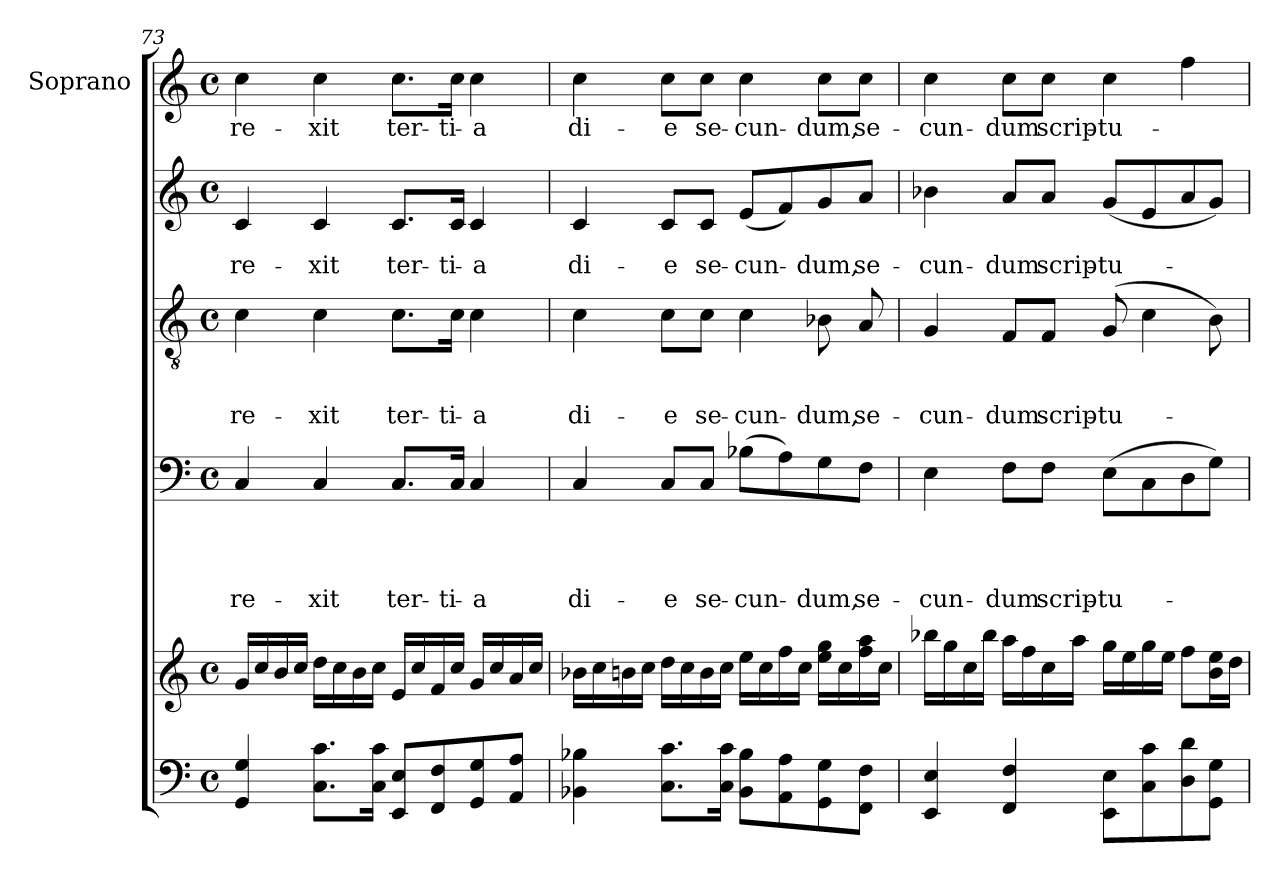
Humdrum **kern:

**kern	**kern	**kern	**text	**text	**text	**text	**kern	**text	**text	**text	**kern	**text	**text	**kern	**text
*part6	*part5	*part4	*part4	*part4	*part4	*part4	*part3	*part3	*part3	*part3	*part2	*part2	*part2	*part1	*part1
*staff6	*staff5	*staff4	*staff4	*staff4	*staff4	*staff4	*staff3	*staff3	*staff3	*staff3	*staff2	*staff2	*staff2	*staff1	*staff1
*	*	*	*	*	*	*	*	*	*	*	*	*	*	*I"Soprano	*
*clefF4	*clefG2	*clefF4	*	*	*	*	*clefGv2	*	*	*	*clefG2	*	*	*clefG2	*
*k[]	*k[]	*k[]	*	*	*	*	*k[]	*	*	*	*k[]	*	*	*k[]	*
*C:	*C:	*C:	*	*	*	*	*C:	*	*	*	*C:	*	*	*C:	*
*M4/4	*M4/4	*M4/4	*	*	*	*	*M4/4	*	*	*	*M4/4	*	*	*M4/4	*
*met(c)	*met(c)	*met(c)	*	*	*	*	*met(c)	*	*	*	*met(c)	*	*	*met(c)	*
=73	=73	=73	=73	=73	=73	=73	=73	=73	=73	=73	=73	=73	=73	=73	=73
!	!	!	!	!	!	!LO:LY:b	!	!	!	!LO:LY:b	!	!	!LO:LY:b	!	!LO:LY:b
4GG/ 4G/	16g/LL	4C/	.	.	.	-re-	4c\	.	.	-re-	4c/	.	-re-	4cc\	-re-
.	16cc/	.	.	.	.	.	.	.	.	.	.	.	.	.	.
.	16b/	.	.	.	.	.	.	.	.	.	.	.	.	.	.
.	16cc/JJ	.	.	.	.	.	.	.	.	.	.	.	.	.	.
!	!	!	!	!	!	!LO:LY:b	!	!	!	!LO:LY:b	!	!	!LO:LY:b	!	!LO:LY:b
8.C\ 8.c\L	16dd\LL	4C/	.	.	.	-xit	4c\	.	.	-xit	4c/	.	-xit	4cc\	-xit
.	16cc\	.	.	.	.	.	.	.	.	.	.	.	.	.	.
.	16b\	.	.	.	.	.	.	.	.	.	.	.	.	.	.
16C\ 16c\Jk	16cc\JJ	.	.	.	.	.	.	.	.	.	.	.	.	.	.
!	!	!	!	!	!	!LO:LY:b	!	!	!	!LO:LY:b	!	!	!LO:LY:b	!	!LO:LY:b
8EE/ 8E/L	16e/LL	8.C/L	.	.	.	ter-	8.c\L	.	.	ter-	8.c/L	.	ter-	8.cc\L	ter-
.	16cc/	.	.	.	.	.	.	.	.	.	.	.	.	.	.
8FF/ 8F/	16f/	.	.	.	.	.	.	.	.	.	.	.	.	.	.
!	!	!	!	!	!	!LO:LY:b	!	!	!	!LO:LY:b	!	!	!LO:LY:b	!	!LO:LY:b
.	16cc/JJ	16C/Jk	.	.	.	-ti-	16c\Jk	.	.	-ti-	16c/Jk	.	-ti-	16cc\Jk	-ti-
!	!	!	!	!	!	!LO:LY:b	!	!	!	!LO:LY:b	!	!	!LO:LY:b	!	!LO:LY:b
8GG/ 8G/	16g/LL	4C/	.	.	.	-a	4c\	.	.	-a	4c/	.	-a	4cc\	-a
.	16cc/	.	.	.	.	.	.	.	.	.	.	.	.	.	.
8AA/ 8A/J	16a/	.	.	.	.	.	.	.	.	.	.	.	.	.	.
.	16cc/JJ	.	.	.	.	.	.	.	.	.	.	.	.	.	.
=74	=74	=74	=74	=74	=74	=74	=74	=74	=74	=74	=74	=74	=74	=74	=74
!	!	!	!	!	!	!LO:LY:b	!	!	!	!LO:LY:b	!	!	!LO:LY:b	!	!LO:LY:b
4BB-X\ 4B-X\	16b-X\LL	4C/	.	.	.	di-	4c\	.	.	di-	4c/	.	di-	4cc\	di-
.	16cc\	.	.	.	.	.	.	.	.	.	.	.	.	.	.
.	16bn\	.	.	.	.	.	.	.	.	.	.	.	.	.	.
.	16cc\JJ	.	.	.	.	.	.	.	.	.	.	.	.	.	.
!	!	!	!	!	!	!LO:LY:b	!	!	!	!LO:LY:b	!	!	!LO:LY:b	!	!LO:LY:b
8.C\ 8.c\L	16dd\LL	8C/L	.	.	.	-e	8c\L	.	.	-e	8c/L	.	-e	8cc\L	-e
.	16cc\	.	.	.	.	.	.	.	.	.	.	.	.	.	.
!	!	!	!	!	!	!LO:LY:b	!	!	!	!LO:LY:b	!	!	!LO:LY:b	!	!LO:LY:b
.	16b\	8C/J	.	.	.	se-	8c\J	.	.	se-	8c/J	.	se-	8cc\J	se-
16C\ 16c\Jk	16cc\JJ	.	.	.	.	.	.	.	.	.	.	.	.	.	.
!	!	!	!	!	!	!LO:LY:b	!	!	!	!LO:LY:b	!	!	!LO:LY:b	!	!LO:LY:b
8BB-\ 8B-\L	16ee\LL	(>8B-X\L	.	.	.	-cun-	4c\	.	.	-cun-	(<8e/L	.	-cun-	4cc\	-cun-
.	16cc\	.	.	.	.	.	.	.	.	.	.	.	.	.	.
8AA\ 8A\	16ff\	8A\)	.	.	.	.	.	.	.	.	8f/)	.	.	.	.
.	16cc\JJ	.	.	.	.	.	.	.	.	.	.	.	.	.	.
!	!	!	!	!	!	!LO:LY:b	!	!	!	!LO:LY:b	!	!	!LO:LY:b	!	!LO:LY:b
8GG\ 8G\	16ee\ 16gg\LL	8G\	.	.	.	-dum,	8B-X\	.	.	-dum,	8g/	.	-dum,	8cc\L	-dum,
.	16cc\	.	.	.	.	.	.	.	.	.	.	.	.	.	.
!	!	!	!	!	!	!LO:LY:b	!	!	!	!LO:LY:b	!	!	!LO:LY:b	!	!LO:LY:b
8FF\ 8F\J	16ff\ 16aa\	8F\J	.	.	.	se-	8A/	.	.	se-	8a/J	.	se-	8cc\J	se-
.	16cc\JJ	.	.	.	.	.	.	.	.	.	.	.	.	.	.
!!LO:PB:g=z
=75	=75	=75	=75	=75	=75	=75	=75	=75	=75	=75	=75	=75	=75	=75	=75
!	!	!	!	!	!	!LO:LY:b	!	!	!	!LO:LY:b	!	!	!LO:LY:b	!	!LO:LY:b
4EE/ 4E/	16bb-X\LL	4E\	.	.	.	-cun-	4G/	.	.	-cun-	4b-X\	.	-cun-	4cc\	-cun-
.	16gg\	.	.	.	.	.	.	.	.	.	.	.	.	.	.
.	16cc\	.	.	.	.	.	.	.	.	.	.	.	.	.	.
.	16bb-\JJ	.	.	.	.	.	.	.	.	.	.	.	.	.	.
!	!	!	!	!	!	!LO:LY:b	!	!	!	!LO:LY:b	!	!	!LO:LY:b	!	!LO:LY:b
4FF/ 4F/	16aa\LL	8F\L	.	.	.	-dum	8F/L	.	.	-dum	8a/L	.	-dum	8cc\L	-dum
.	16ff\	.	.	.	.	.	.	.	.	.	.	.	.	.	.
!	!	!	!	!	!	!LO:LY:b	!	!	!	!LO:LY:b	!	!	!LO:LY:b	!	!LO:LY:b
.	16cc\	8F\J	.	.	.	scrip-	8F/J	.	.	scrip-	8a/J	.	scrip-	8cc\J	scrip-
.	16aa\JJ	.	.	.	.	.	.	.	.	.	.	.	.	.	.
!	!	!	!	!	!	!LO:LY:b	!	!	!	!LO:LY:b	!	!	!LO:LY:b	!	!LO:LY:b
8EE\ 8E\L	16gg\LL	(>8E\L	.	.	.	-tu-	(<8G/	.	.	-tu-	(<8g/L	.	-tu-	4cc\	-tu-
.	16ee\	.	.	.	.	.	.	.	.	.	.	.	.	.	.
8C\ 8c\	16gg\	8C\	.	.	.	.	4c\	.	.	.	8e/	.	.	.	.
.	16ee\JJ	.	.	.	.	.	.	.	.	.	.	.	.	.	.
8D\ 8d\	8ff\L	8D\	.	.	.	.	.	.	.	.	8a/	.	.	4ff\	.
8GG\ 8G\J	16b\ 16ee\L	8G\J)	.	.	.	.	8B\)	.	.	.	8g/J)	.	.	.	.
.	16dd\JJ	.	.	.	.	.	.	.	.	.	.	.	.	.	.
=	=	=	=	=	=	=	=	=	=	=	=	=	=	=	=
*-	*-	*-	*-	*-	*-	*-	*-	*-	*-	*-	*-	*-	*-	*-	*-
